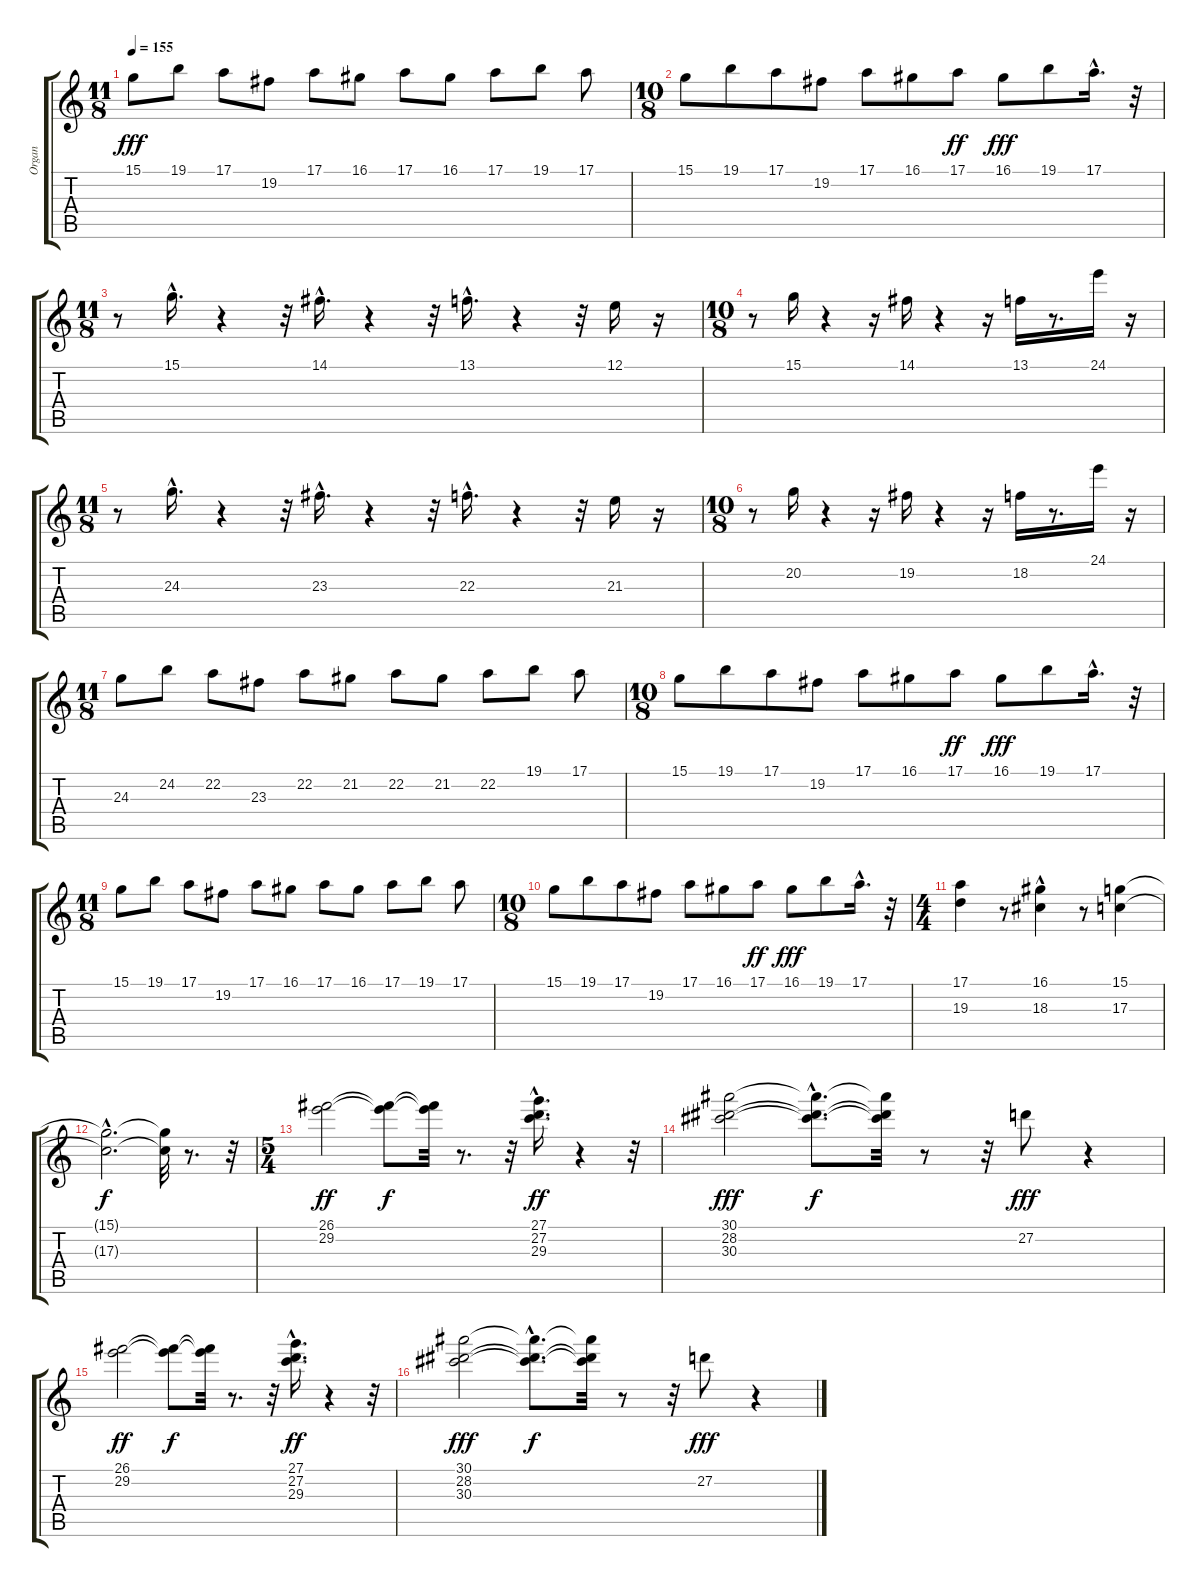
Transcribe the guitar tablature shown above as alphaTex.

\track ("Organ               " "Organ     ") {instrument rockorgan}
\staff {score tabs}
\tuning (E4 B3 G3 D3 A2 E2) {hide}
\ts (11 8)
\tempo 155
\clef g2
\ks c
15.1.8{dy fff} 19.1.8 17.1.8 19.2.8 17.1.8 16.1.8 17.1.8 16.1.8 17.1.8 19.1.8 17.1.8 |
\ts (10 8)
15.1.8 19.1.8 17.1.8 19.2.8 17.1.8 16.1.8 17.1.8{dy ff} 16.1.8{dy fff} 19.1.8 17.1{hac}.16{d} r.32 |
\ts (11 8)
r.8 15.1{hac}.16{d} r.4 r.32 14.1{hac}.16{d} r.4 r.32 13.1{hac}.16{d} r.4 r.32 12.1.16 r.16 |
\ts (10 8)
r.8 15.1.16 r.4 r.16 14.1.16 r.4 r.16 13.1.16 r.8{d} 24.1.16 r.16 |
\ts (11 8)
r.8 24.3{hac}.16{d} r.4 r.32 23.3{hac}.16{d} r.4 r.32 22.3{hac}.16{d} r.4 r.32 21.3.16 r.16 |
\ts (10 8)
r.8 20.2.16 r.4 r.16 19.2.16 r.4 r.16 18.2.16 r.8{d} 24.1.16 r.16 |
\ts (11 8)
24.3.8{volume 9} 24.2.8 22.2.8 23.3.8 22.2.8 21.2.8 22.2.8 21.2.8 22.2.8 19.1.8 17.1.8 |
\ts (10 8)
15.1.8 19.1.8 17.1.8 19.2.8 17.1.8 16.1.8 17.1.8{dy ff} 16.1.8{dy fff} 19.1.8 17.1{hac}.16{d} r.32 |
\ts (11 8)
15.1.8 19.1.8 17.1.8 19.2.8 17.1.8 16.1.8 17.1.8 16.1.8 17.1.8 19.1.8 17.1.8 |
\ts (10 8)
15.1.8 19.1.8 17.1.8 19.2.8 17.1.8 16.1.8 17.1.8{dy ff} 16.1.8{dy fff} 19.1.8 17.1{hac}.16{d} r.32 |
\ts (4 4)
(17.1 19.3).4 r.8 (16.1{hac} 18.3).4 r.8 (15.1 17.3).4 |
(15.1{hac t} 17.3{hac t}).2{d dy f} (15.1{t} 17.3{t}).32 r.8{d} r.32 |
\ts (5 4)
(26.1 29.2).2{dy ff} (26.1{t} 29.2{t}).8{dy f} (26.1{t} 29.2{t}).32 r.8{d} r.32 (27.1{hac} 27.2{hac} 29.3{hac}).16{d dy ff} r.4 r.32 |
(30.1 28.2 30.3).2{dy fff} (30.1{hac t} 28.2{hac t} 30.3{hac t}).8{d dy f} (30.1{t} 28.2{t} 30.3{t}).32 r.8 r.32 27.2.8{dy fff} r.4 |
(26.1 29.2).2{dy ff} (26.1{t} 29.2{t}).8{dy f} (26.1{t} 29.2{t}).32 r.8{d} r.32 (27.1{hac} 27.2{hac} 29.3{hac}).16{d dy ff} r.4 r.32 |
(30.1 28.2 30.3).2{dy fff} (30.1{hac t} 28.2{hac t} 30.3{hac t}).8{d dy f} (30.1{t} 28.2{t} 30.3{t}).32 r.8 r.32 27.2.8{dy fff} r.4
